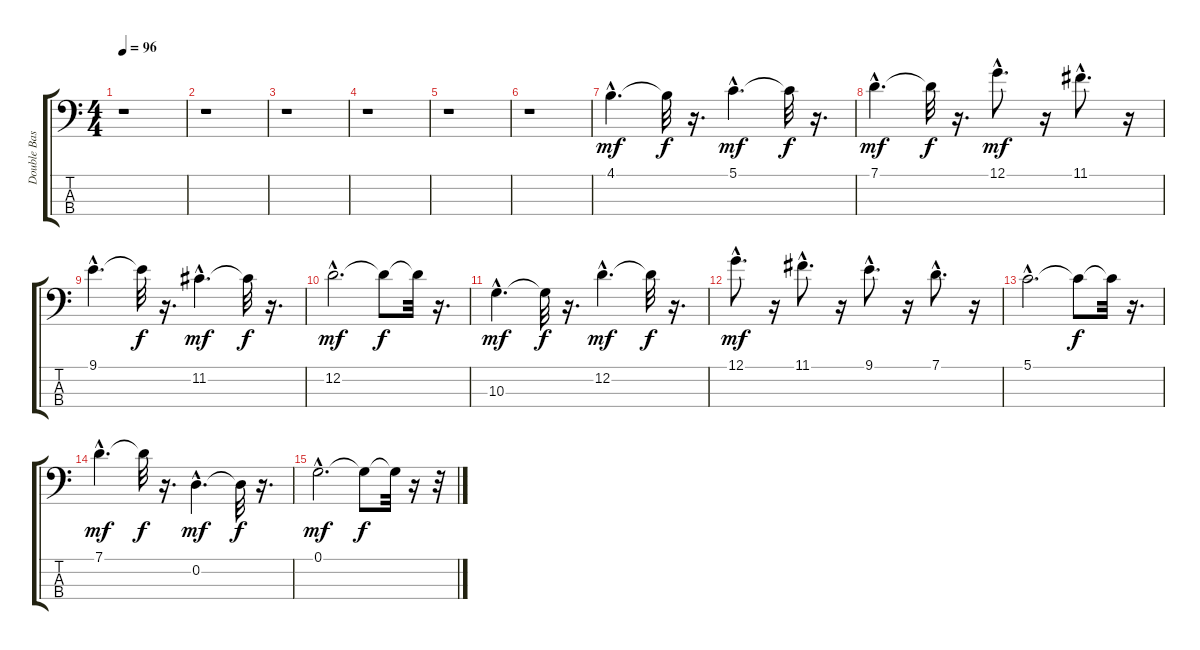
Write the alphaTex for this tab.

\track ("Double Bass Pluck" "Double Bas") {instrument acousticbass}
\staff {score tabs}
\tuning (G2 D2 A1 E1) {hide}
\ts (4 4)
\tempo 96
\clef f4
\ks c
r.1{dy f} |
r.1 |
r.1 |
r.1 |
r.1 |
r.1 |
4.1{hac}.4{d dy mf} 4.1{t}.32{dy f} r.16{d} 5.1{hac}.4{d dy mf} 5.1{t}.32{dy f} r.16{d} |
7.1{hac}.4{d dy mf} 7.1{t}.32{dy f} r.16{d} 12.1{hac}.8{d dy mf} r.16 11.1{hac}.8{d} r.16 |
9.1{hac}.4{d} 9.1{t}.32{dy f} r.16{d} 11.2{hac}.4{d dy mf} 11.2{t}.32{dy f} r.16{d} |
12.2{hac}.2{d dy mf} 12.2{t}.8{dy f} 12.2{t}.32 r.16{d} |
10.3{hac}.4{d dy mf} 10.3{t}.32{dy f} r.16{d} 12.2{hac}.4{d dy mf} 12.2{t}.32{dy f} r.16{d} |
12.1{hac}.8{d dy mf} r.16 11.1{hac}.8{d} r.16 9.1{hac}.8{d} r.16 7.1{hac}.8{d} r.16 |
5.1{hac}.2{d} 5.1{t}.8{dy f} 5.1{t}.32 r.16{d} |
7.1{hac}.4{d dy mf} 7.1{t}.32{dy f} r.16{d} 0.2{hac}.4{d dy mf} 0.2{t}.32{dy f} r.16{d} |
0.1{hac}.2{d dy mf} 0.1{t}.8{dy f} 0.1{t}.32 r.16 r.32
